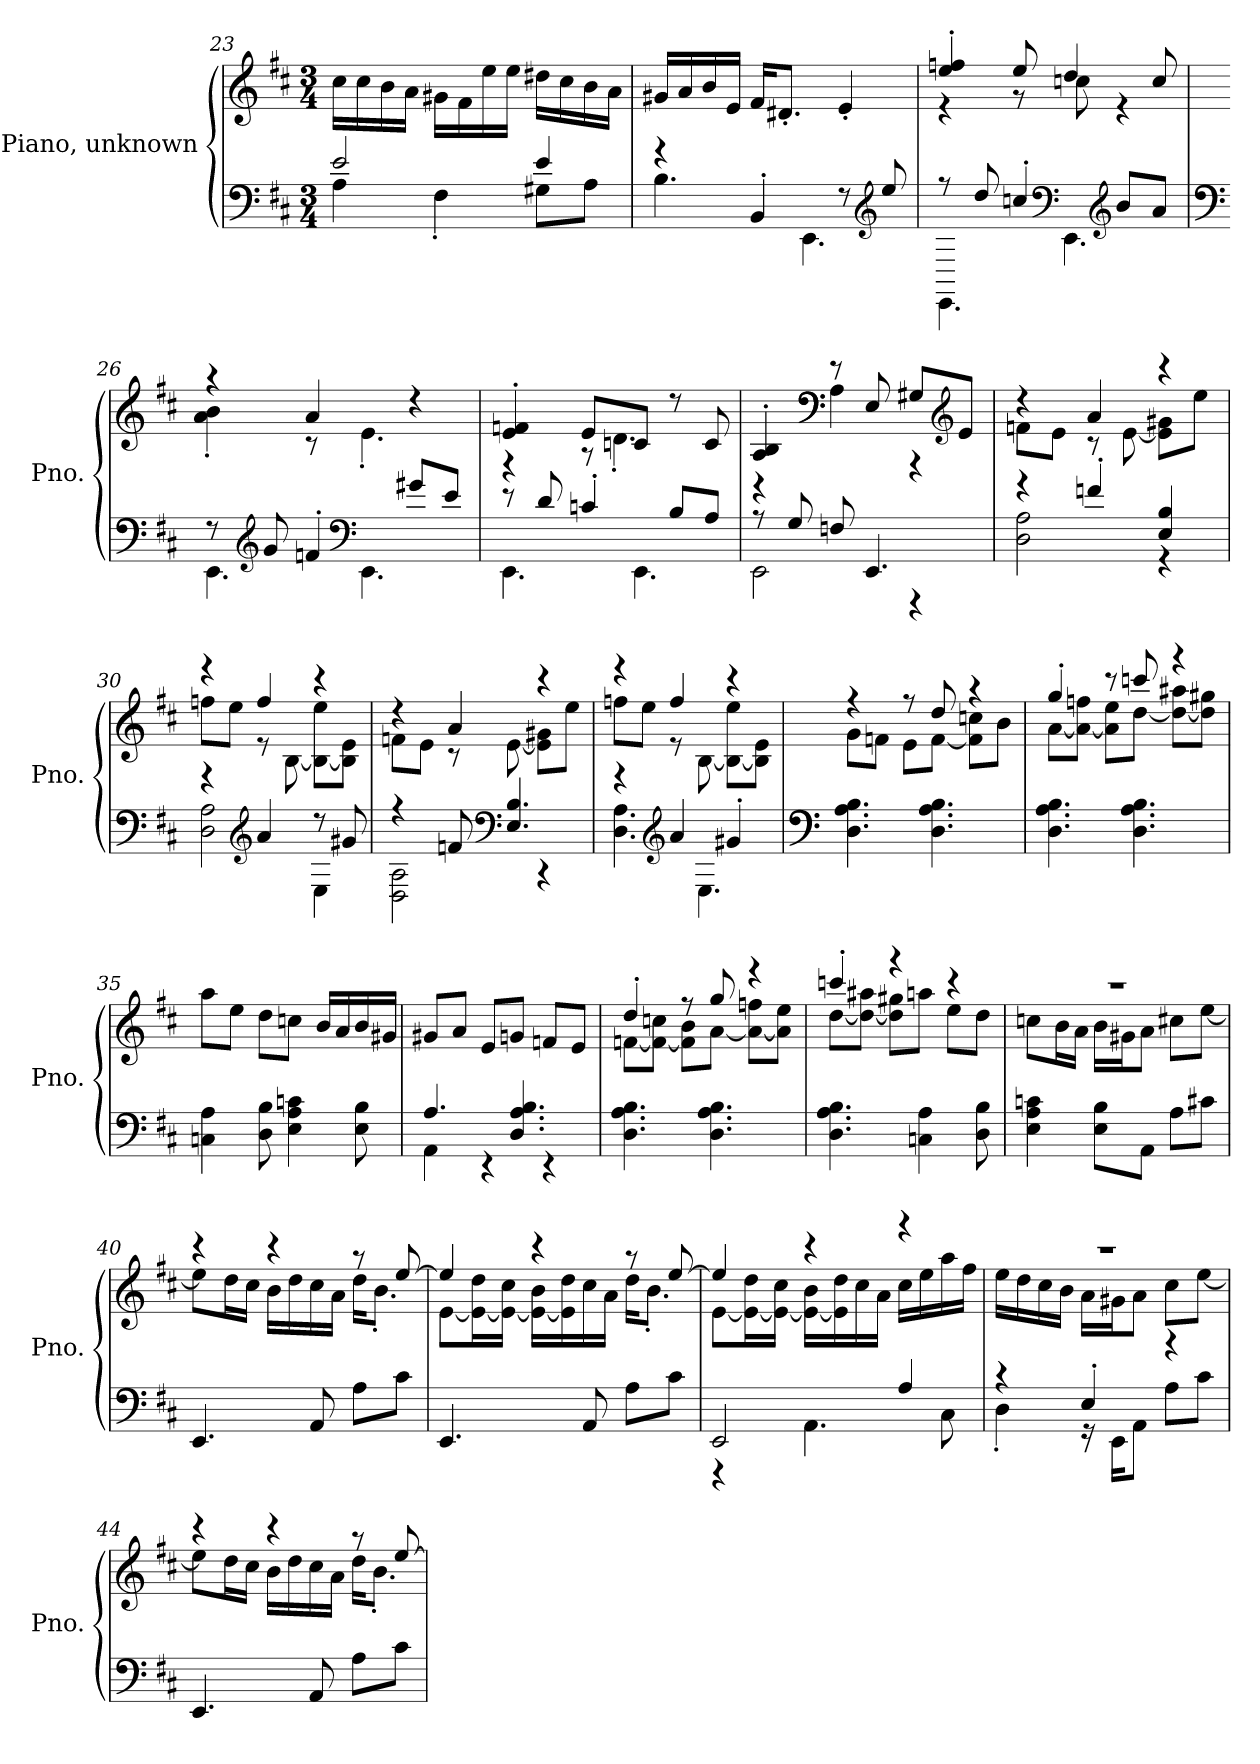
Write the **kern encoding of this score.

**kern	**kern
*part1	*part1
*staff2	*staff1
*I"Piano, unknown	*
*I'Pno.	*
*clefF4	*clefG2
*k[f#c#]	*k[f#c#]
*M3/4	*M3/4
=23	=23
*^	*
2e/	4A\	16cc#\LL
.	.	16cc#\
.	.	16b\
.	.	16a\JJ
.	4F#'\	16g#X\LL
.	.	16f#\
.	.	16ee\
.	.	16ee\JJ
4e/	8G#X\L	16dd#X\LL
.	.	16cc#\
.	8A\J	16b\
.	.	16a\JJ
=24	=24	=24
4r	4.B\	16g#X/LL
.	.	16a/
.	.	16b/
.	.	16e/JJ
4BB'/	.	16f#/KL
.	.	8.d#X'/J
.	4.EE\	.
8r	.	4e'/
*clefG2	*	*
8ee/	.	.
!!LO:LB:g=z
=25	=25	=25
*	*	*^
8r	4.EE\	4ee/' 4ffn/'	4r
8dd/	.	.	.
4ccn'/	.	8ee/	8r
*clefF4	*	*	*
.	4.EE\	4dd/	8ccn\
*clefG2	*	*	*
8b/L	.	.	4r
8a/J	.	8cc/	.
=26	=26	=26	=26
*clefF4	*	*	*
8r	4.EE\	4r	4a\' 4b\'
*clefG2	*	*	*
8g/	.	.	.
4fn'/	.	4a/	8r
*clefF4	*	*	*
.	4.EE\	.	4.e'\
8g#X/L	.	4r	.
8e/J	.	.	.
=27	=27	=27	=27
8r	4.EE\	4e/' 4fn/'	4r
8d/	.	.	.
4cn'/	.	8e/L	8r
.	4.EE\	8cn/J	4.d'\
8B/L	.	8r	.
8A/J	.	8c/	.
!!LO:LB:g=z	!!
=28	=28	=28	=28
8r	2EE\	4A/' 4B/'	4r
8G/	.	.	.
*	*	*clefF4	*
8Fn/	.	8r	4A\
4.EE/	.	8E/	.
.	4r	8G#X/L	4r
*	*	*clefG2	*
.	.	8e/J	.
=29	=29	=29	=29
4r	2D\ 2A\	4r	8fn\L
.	.	.	8e\J
4fn'/	.	4a/	8r
.	.	.	[8e\
4E/ 4B/	4r	4r	8e\] 8g#X\L
.	.	.	8ee\J
=30	=30	=30	=30
4r	2D\ 2A\	4r	8ffn\L
.	.	.	8ee\J
*clefG2	*	*	*
4a/	.	4ff/	8r
.	.	.	[8B\
8r	4E\	4r	8B\_ 8ee\L
8g#X/	.	.	8B\] 8e\J
=31	=31	=31	=31
4r	2D\ 2A\	4r	8fn\L
.	.	.	8e\J
8fn/	.	4a/	8r
*clefF4	*	*	*
4.E/ 4.B/	.	.	[8e\
.	4r	4r	8e\] 8g#X\L
.	.	.	8ee\J
!!LO:LB:g=z	!!
=32	=32	=32	=32
4r	4.D\ 4.A\	4r	8ffn\L
.	.	.	8ee\J
*clefG2	*	*	*
4a/	.	4ff/	8r
.	4.E\	.	[8B\
4g#X'/	.	4r	8B\_ 8ee\L
.	.	.	8B\] 8e\J
*v	*v	*	*
=33	=33	=33
*clefF4	*	*
4.D\ 4.A\ 4.B\	4r	8g\L
.	.	8fn\J
.	8r	8e\L
4.D\ 4.A\ 4.B\	8dd/	[8f\J
.	4r	8f\] 8ccn\L
.	.	8b\J
=34	=34	=34
4.D\ 4.A\ 4.B\	4gg'/	[8a\L
.	.	8a\_ 8ffn\J
.	8r	8a\] 8ee\L
4.D\ 4.A\ 4.B\	8cccn/	[8dd\J
.	4r	8dd\_ 8aa#X\L
.	.	8dd\] 8gg#X\J
*	*v	*v
=35	=35
4Cn\ 4A\	8aa\L
.	8ee\J
8D\ 8B\	8dd\L
4E\ 4A\ 4cn\	8ccn\J
.	16b/LL
.	16a/
8E\ 8B\	16b/
.	16g#X/JJ
!!LO:PB:g=z
=36	=36
*^	*
4.A/	4AA\	8g#X/L
.	.	8a/J
.	4r	8e/L
4.D/ 4.A/ 4.B/	.	8gn/J
.	4r	8fn/L
.	.	8e/J
*v	*v	*
=37	=37
*	*^
4.D\ 4.A\ 4.B\	4dd'/	[8fn\L
.	.	8f\_ 8ccn\J
.	8r	8f\] 8b\L
4.D\ 4.A\ 4.B\	8gg/	[8a\J
.	4r	8a\_ 8ffn\L
.	.	8a\] 8ee\J
=38	=38	=38
4.D\ 4.A\ 4.B\	4cccn'/	[8dd\L
.	.	8dd\_ 8aa#X\J
.	4r	8dd\] 8gg#X\L
4Cn\ 4A\	.	8aan\J
.	4r	8ee\L
8D\ 8B\	.	8dd\J
=39	=39	=39
4E\ 4A\ 4cn\	2.r	8ccn\L
.	.	16b\L
.	.	16a\JJ
8E\ 8B\L	.	16b\LL
.	.	16g#X\J
8AA\J	.	8a\J
8A\L	.	8cc#X\L
8c#X\J	.	[8ee\J
!!LO:LB:g=z	!!
=40	=40	=40
4.EE/	4r	8ee\L]
.	.	16dd\L
.	.	16cc#\JJ
.	4r	16b\LL
.	.	16dd\
8AA/	.	16cc#\
.	.	16a\JJ
8A\L	8r	16dd\KL
.	.	8.b'\J
8c#\J	[8ee/	.
=41	=41	=41
4.EE/	4ee/]	[8e\L
.	.	16e\_ 16dd\L
.	.	16e\_ 16cc#\JJ
.	4r	16e\_ 16b\LL
.	.	16e\] 16dd\
8AA/	.	16cc#\
.	.	16a\JJ
8A\L	8r	16dd\KL
.	.	8.b'\J
8c#\J	[8ee/	.
=42	=42	=42
*^	*	*
2EE/	4r	4ee/]	[8e\L
.	.	.	16e\_ 16dd\L
.	.	.	16e\_ 16cc#\JJ
.	4.AA\	4r	16e\_ 16b\LL
.	.	.	16e\] 16dd\
.	.	.	16cc#\
.	.	.	16a\JJ
4A/	.	4r	16cc#\LL
.	.	.	16ee\
.	8C#\	.	16aa\
.	.	.	16ff#\JJ
!!LO:LB:g=z	!!
=43	=43	=43	=43
4r	4D'\	2.r	16ee\LL
.	.	.	16dd\
.	.	.	16cc#\
.	.	.	16b\JJ
4E'/	16r	.	16a\LL
.	16EE\KL	.	16g#X\J
.	8AA\J	.	8a\J
4r	8A\L	.	8cc#\L
.	8c#\J	.	[8ee\J
*v	*v	*	*
=44	=44	=44
4.EE/	4r	8ee\L]
.	.	16dd\L
.	.	16cc#\JJ
.	4r	16b\LL
.	.	16dd\
8AA/	.	16cc#\
.	.	16a\JJ
8A\L	8r	16dd\KL
.	.	8.b'\J
8c#\J	[8ee/	.
*	*v	*v
=	=
*-	*-
